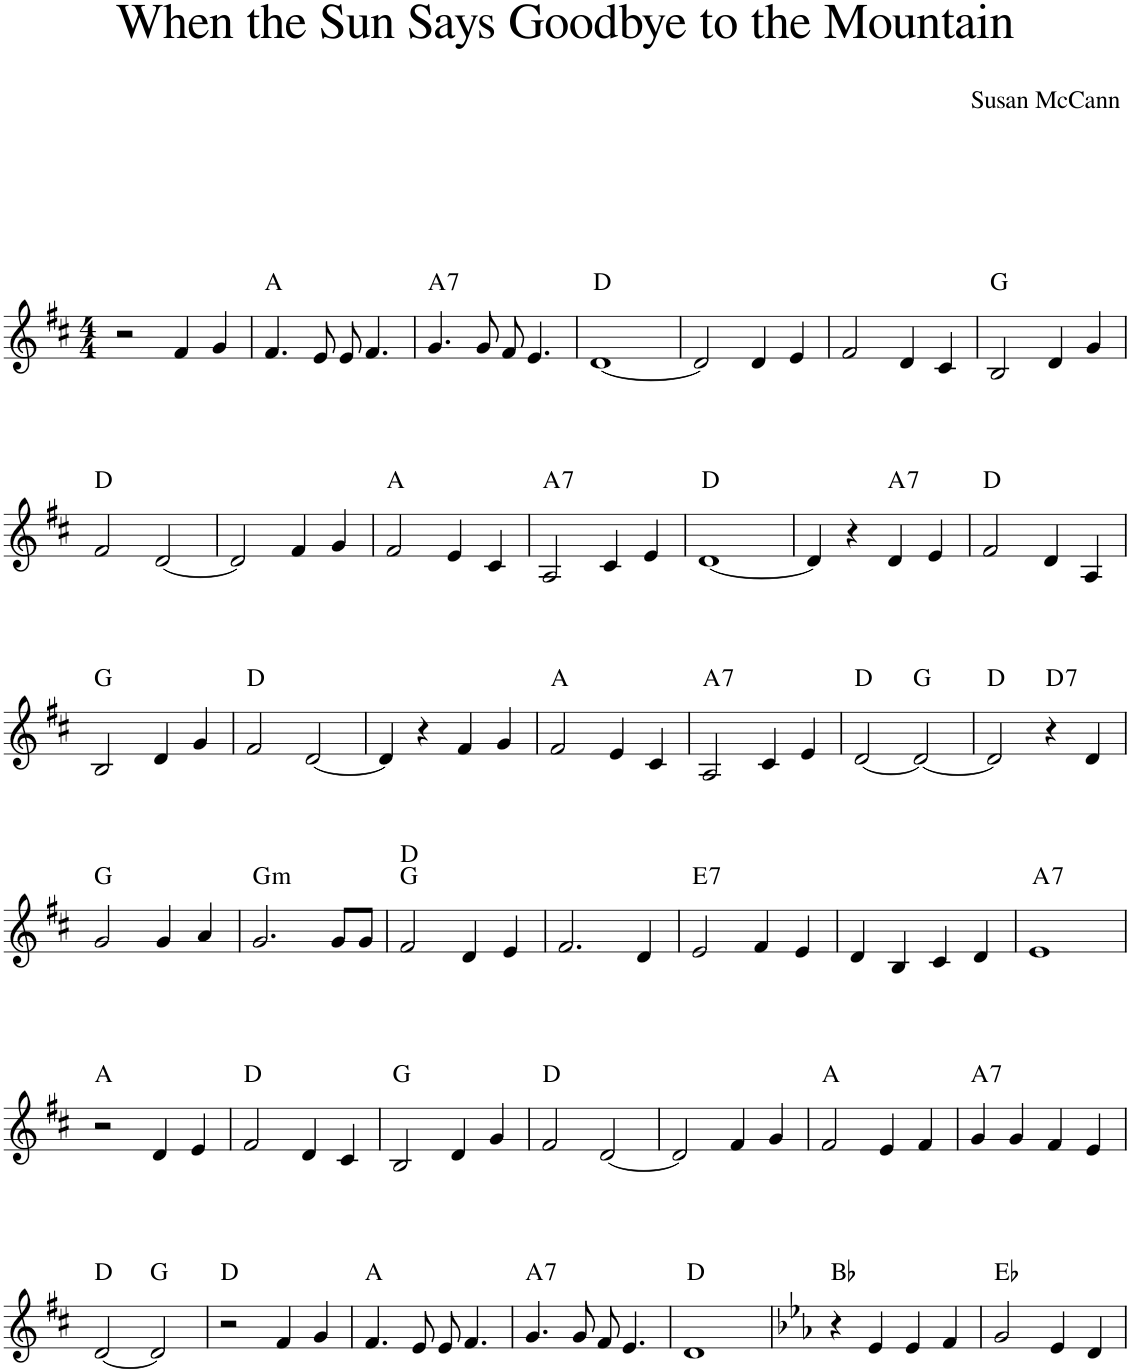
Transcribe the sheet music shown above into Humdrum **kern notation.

**kern	**harte
*part1	*part1
*staff1	*
*I"Piano	*
*I'Pno.	*
*clefG2	*
*k[f#c#]	*
*M4/4	*
=1	=1
2r	.
4f#/	.
4g/	.
=2	=2
4.f#/	A:maj
8e/	.
8e/	.
4.f#/	.
=3	=3
!	!LO:H:kt=7
4.g/	A:7
8g/	.
8f#/	.
4.e/	.
=4	=4
[1d	D:maj
=5	=5
2d/]	.
4d/	.
4e/	.
=6	=6
2f#/	.
4d/	.
4c#/	.
=7	=7
2B/	G:maj
4d/	.
4g/	.
!!LO:LB:g=z
=8	=8
2f#/	D:maj
[2d/	.
=9	=9
2d/]	.
4f#/	.
4g/	.
=10	=10
2f#/	A:maj
4e/	.
4c#/	.
=11	=11
!	!LO:H:kt=7
2A/	A:7
4c#/	.
4e/	.
=12	=12
[1d	D:maj
=13	=13
4d/]	.
4r	.
!	!LO:H:kt=7
4d/	A:7
4e/	.
=14	=14
2f#/	D:maj
4d/	.
4A/	.
!!LO:LB:g=z
=15	=15
2B/	G:maj
4d/	.
4g/	.
=16	=16
2f#/	D:maj
[2d/	.
=17	=17
4d/]	.
4r	.
4f#/	.
4g/	.
=18	=18
2f#/	A:maj
4e/	.
4c#/	.
=19	=19
!	!LO:H:kt=7
2A/	A:7
4c#/	.
4e/	.
=20	=20
[2d/	D:maj
2d/_	G:maj
=21	=21
2d/]	D:maj
!	!LO:H:kt=7
4r	D:7
4d/	.
!!LO:LB:g=z
=22	=22
2g/	G:maj
4g/	.
4a/	.
=23	=23
!	!LO:H:kt=m
2.g/	G:min
8g/L	.
8g/J	.
=24	=24
2f#/	G:maj D:maj
4d/	.
4e/	.
=25	=25
2.f#/	.
4d/	.
=26	=26
!	!LO:H:kt=7
2e/	E:7
4f#/	.
4e/	.
=27	=27
4d/	.
4B/	.
4c#/	.
4d/	.
=28	=28
!	!LO:H:kt=7
1e	A:7
!!LO:LB:g=z
=29	=29
2r	A:maj
4d/	.
4e/	.
=30	=30
2f#/	D:maj
4d/	.
4c#/	.
=31	=31
2B/	G:maj
4d/	.
4g/	.
=32	=32
2f#/	D:maj
[2d/	.
=33	=33
2d/]	.
4f#/	.
4g/	.
=34	=34
2f#/	A:maj
4e/	.
4f#/	.
=35	=35
!	!LO:H:kt=7
4g/	A:7
4g/	.
4f#/	.
4e/	.
!!LO:LB:g=z
=36	=36
[2d/	D:maj
2d/]	G:maj
=37	=37
2r	D:maj
4f#/	.
4g/	.
=38	=38
4.f#/	A:maj
8e/	.
8e/	.
4.f#/	.
=39	=39
!	!LO:H:kt=7
4.g/	A:7
8g/	.
8f#/	.
4.e/	.
=40	=40
1d	D:maj
=41	=41
*k[b-e-a-]	*
4r	Bb:maj
4e-/	.
4e-/	.
4f/	.
=42	=42
2g/	Eb:maj
4e-/	.
4d/	.
=	=
*-	*-
